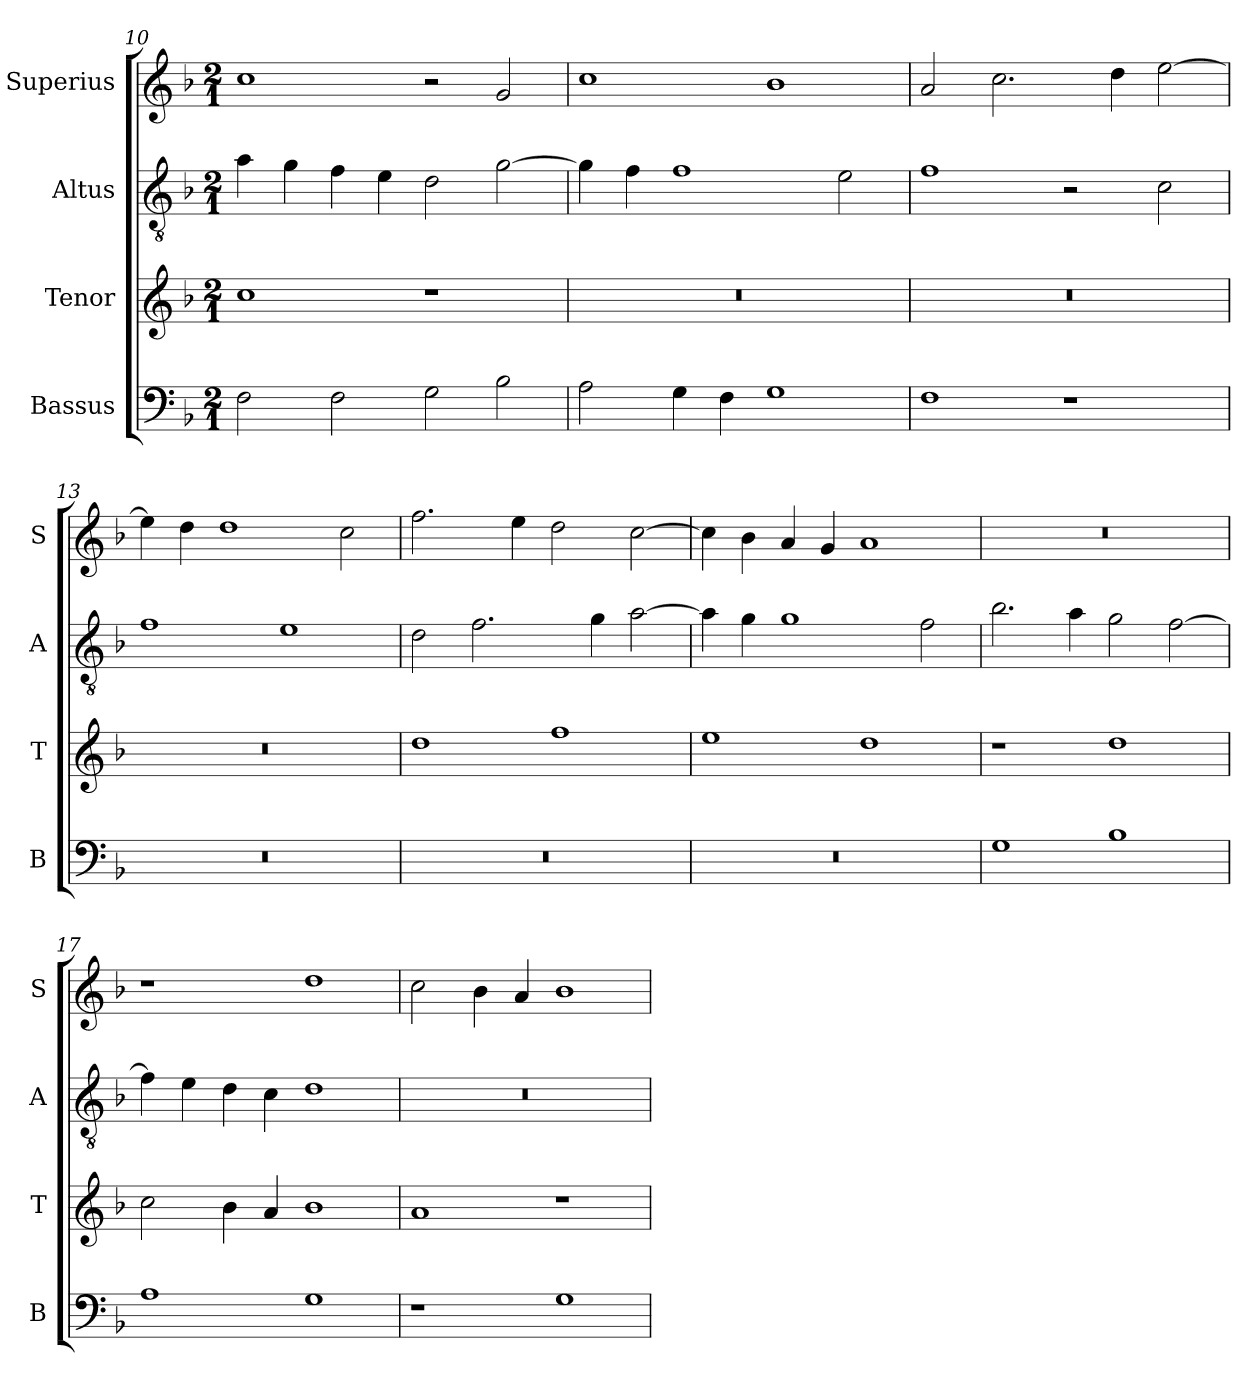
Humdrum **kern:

**kern	**kern	**kern	**kern
*part4	*part3	*part2	*part1
*staff4	*staff3	*staff2	*staff1
*I"Bassus	*I"Tenor	*I"Altus	*I"Superius
*I'B	*I'T	*I'A	*I'S
*clefF4	*clefG2	*clefGv2	*clefG2
*k[b-]	*k[b-]	*k[b-]	*k[b-]
*F:	*F:	*F:	*F:
*M2/1	*M2/1	*M2/1	*M2/1
=10	=10	=10	=10
2F	1cc	4a	1cc
.	.	4g	.
2F	.	4f	.
.	.	4e	.
2G	1r	2d	2r
2B-	.	[2g	2g
=11	=11	=11	=11
2A	0r	4g]	1cc
.	.	4f	.
4G	.	1f	.
4F	.	.	.
1G	.	.	1b-
.	.	2e	.
=12	=12	=12	=12
1F	0r	1f	2a
.	.	.	2.cc
1r	.	2r	.
.	.	.	4dd
.	.	2c	[2ee
=13	=13	=13	=13
0r	0r	1f	4ee]
.	.	.	4dd
.	.	.	1dd
.	.	1e	.
.	.	.	2cc
=14	=14	=14	=14
0r	1dd	2d	2.ff
.	.	2.f	.
.	.	.	4ee
.	1ff	.	2dd
.	.	4g	.
.	.	[2a	[2cc
=15	=15	=15	=15
0r	1ee	4a]	4cc]
.	.	4g	4b-
.	.	1g	4a
.	.	.	4g
.	1dd	.	1a
.	.	2f	.
=16	=16	=16	=16
1G	1r	2.b-	0r
.	.	4a	.
1B-	1dd	2g	.
.	.	[2f	.
=17	=17	=17	=17
1A	2cc	4f]	1r
.	.	4e	.
.	4b-	4d	.
.	4a	4c	.
1G	1b-	1d	1dd
=18	=18	=18	=18
1r	1a	0r	2cc
.	.	.	4b-
.	.	.	4a
1G	1r	.	1b-
=	=	=	=
*-	*-	*-	*-
